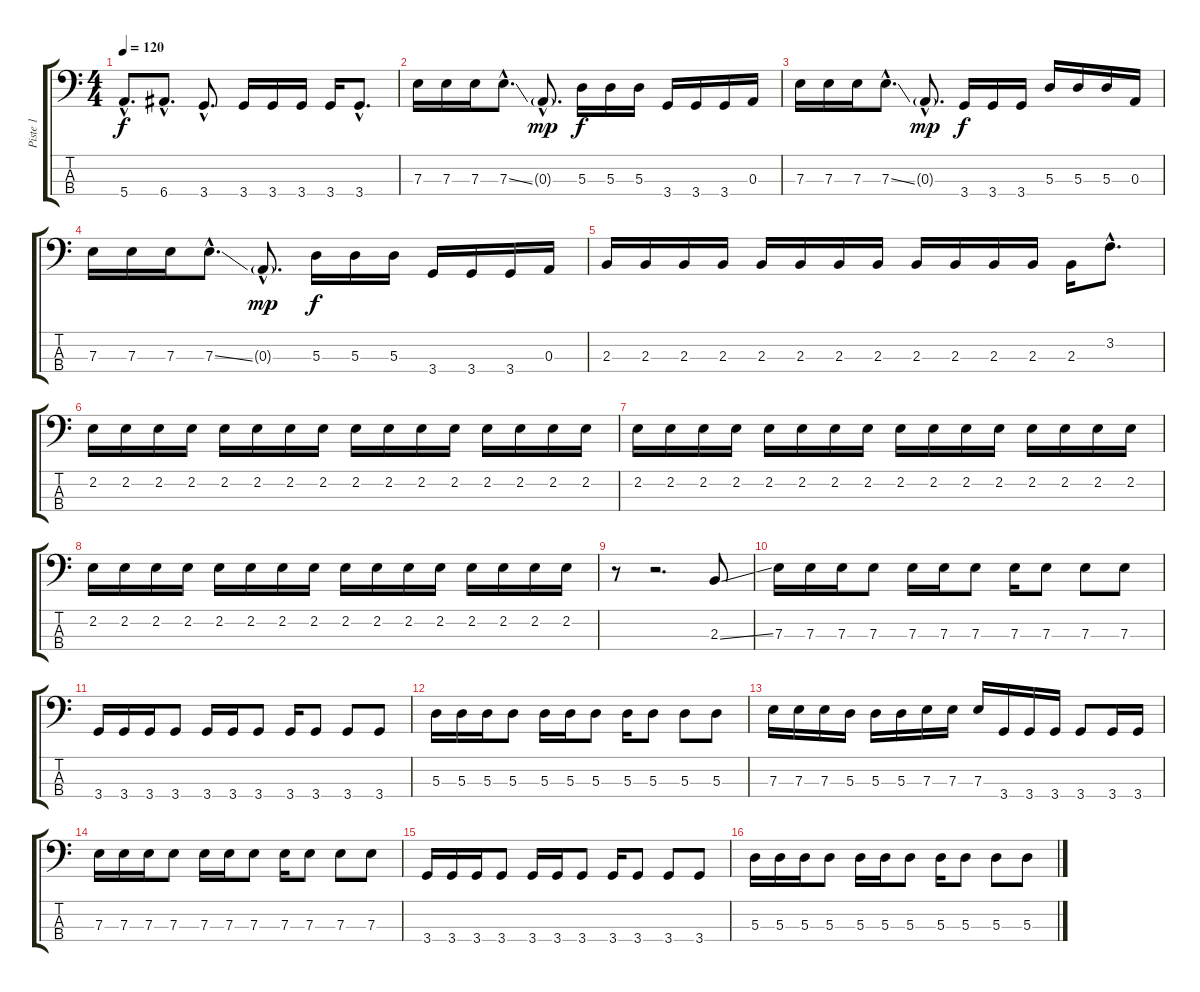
\track ("Piste 1" "Piste 1") {instrument electricbassfinger}
\staff {score tabs}
\tuning (G2 D2 A1 E1) {hide}
\ts (4 4)
\tempo 120
\clef f4
\ks c
5.4{hac}.8{d dy f} 6.4{hac}.8{d} 3.4{hac}.8{d} 3.4.16 3.4.16 3.4.16 3.4.16 3.4{hac}.8{d} |
7.3.16 7.3.16 7.3.16 7.3{ss hac}.8{d} 0.3{g hac}.8{d dy mp} 5.3.16{dy f} 5.3.16 5.3.16 3.4.16 3.4.16 3.4.16 0.3.16 |
7.3.16 7.3.16 7.3.16 7.3{ss hac}.8{d} 0.3{g hac}.8{d dy mp} 3.4.16{dy f} 3.4.16 3.4.16 5.3.16 5.3.16 5.3.16 0.3.16 |
7.3.16 7.3.16 7.3.16 7.3{ss hac}.8{d} 0.3{g hac}.8{d dy mp} 5.3.16{dy f} 5.3.16 5.3.16 3.4.16 3.4.16 3.4.16 0.3.16 |
2.3.16 2.3.16 2.3.16 2.3.16 2.3.16 2.3.16 2.3.16 2.3.16 2.3.16 2.3.16 2.3.16 2.3.16 2.3.16 3.2{hac}.8{d} |
2.2.16 2.2.16 2.2.16 2.2.16 2.2.16 2.2.16 2.2.16 2.2.16 2.2.16 2.2.16 2.2.16 2.2.16 2.2.16 2.2.16 2.2.16 2.2.16 |
2.2.16 2.2.16 2.2.16 2.2.16 2.2.16 2.2.16 2.2.16 2.2.16 2.2.16 2.2.16 2.2.16 2.2.16 2.2.16 2.2.16 2.2.16 2.2.16 |
2.2.16 2.2.16 2.2.16 2.2.16 2.2.16 2.2.16 2.2.16 2.2.16 2.2.16 2.2.16 2.2.16 2.2.16 2.2.16 2.2.16 2.2.16 2.2.16 |
r.8 r.2{d} 2.3{ss}.8 |
7.3.16 7.3.16 7.3.16 7.3.8 7.3.16 7.3.16 7.3.8 7.3.16 7.3.8 7.3.8 7.3.8 |
3.4.16 3.4.16 3.4.16 3.4.8 3.4.16 3.4.16 3.4.8 3.4.16 3.4.8 3.4.8 3.4.8 |
5.3.16 5.3.16 5.3.16 5.3.8 5.3.16 5.3.16 5.3.8 5.3.16 5.3.8 5.3.8 5.3.8 |
7.3.16 7.3.16 7.3.16 5.3.16 5.3.16 5.3.16 7.3.16 7.3.16 7.3.16 3.4.16 3.4.16 3.4.16 3.4.8 3.4.16 3.4.16 |
7.3.16 7.3.16 7.3.16 7.3.8 7.3.16 7.3.16 7.3.8 7.3.16 7.3.8 7.3.8 7.3.8 |
3.4.16 3.4.16 3.4.16 3.4.8 3.4.16 3.4.16 3.4.8 3.4.16 3.4.8 3.4.8 3.4.8 |
5.3.16 5.3.16 5.3.16 5.3.8 5.3.16 5.3.16 5.3.8 5.3.16 5.3.8 5.3.8 5.3.8
